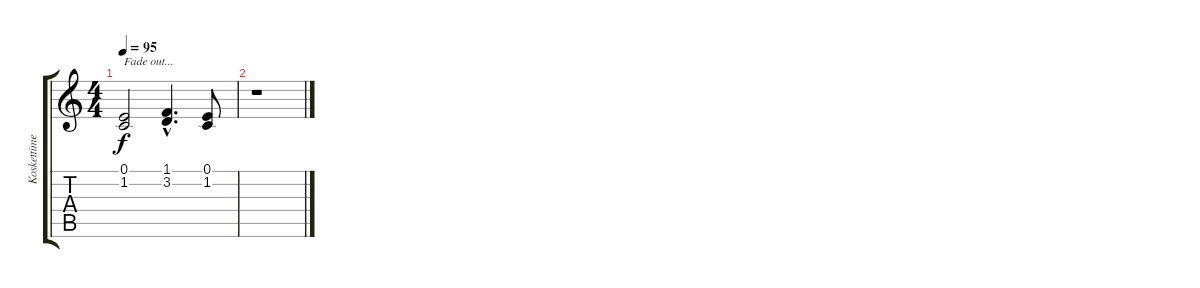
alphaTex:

\track ("Koskettimet (Nils Ursin)" "Koskettime") {instrument synthvoice}
\staff {score tabs}
\tuning (E4 B3 G3 D3 A2 E2) {hide}
\ts (4 4)
\tempo 95
\clef g2
\ks c
(0.1 1.2).2{txt "Fade out..." dy f} (1.1{hac} 3.2{hac}).4{d} (0.1 1.2).8 |
r.1
